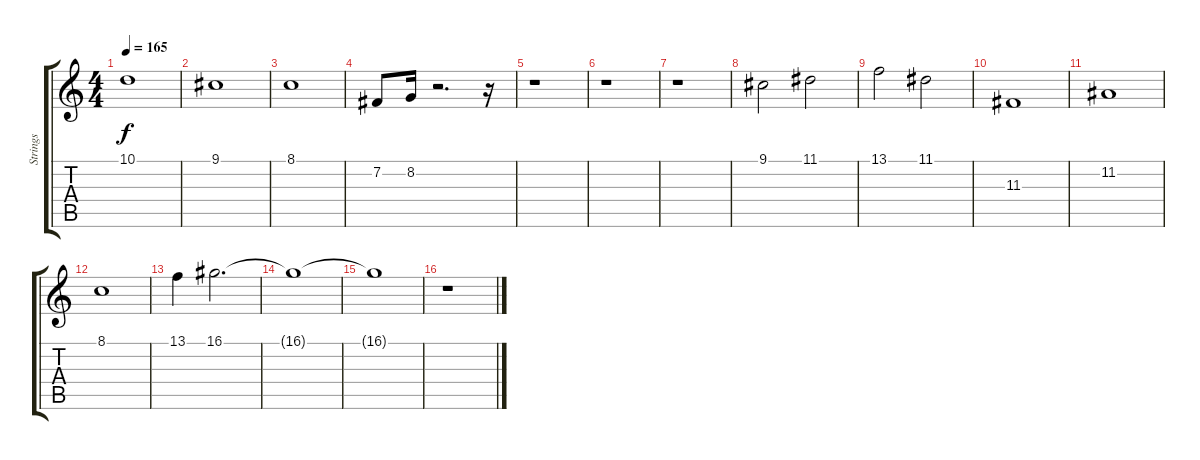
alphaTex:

\track ("Strings" "Strings") {instrument stringensemble1}
\staff {score tabs}
\tuning (E4 B3 G3 D3 A2 E2) {hide}
\ts (4 4)
\tempo 165
\clef g2
\ks c
10.1.1{dy f} |
9.1.1 |
8.1.1 |
7.2.8 8.2.16 r.2{d} r.16 |
r.1 |
r.1 |
r.1 |
9.1.2 11.1.2 |
13.1.2 11.1.2 |
11.3.1 |
11.2.1 |
8.1.1 |
13.1.4 16.1.2{d} |
16.1{t}.1 |
16.1{t}.1 |
r.1
